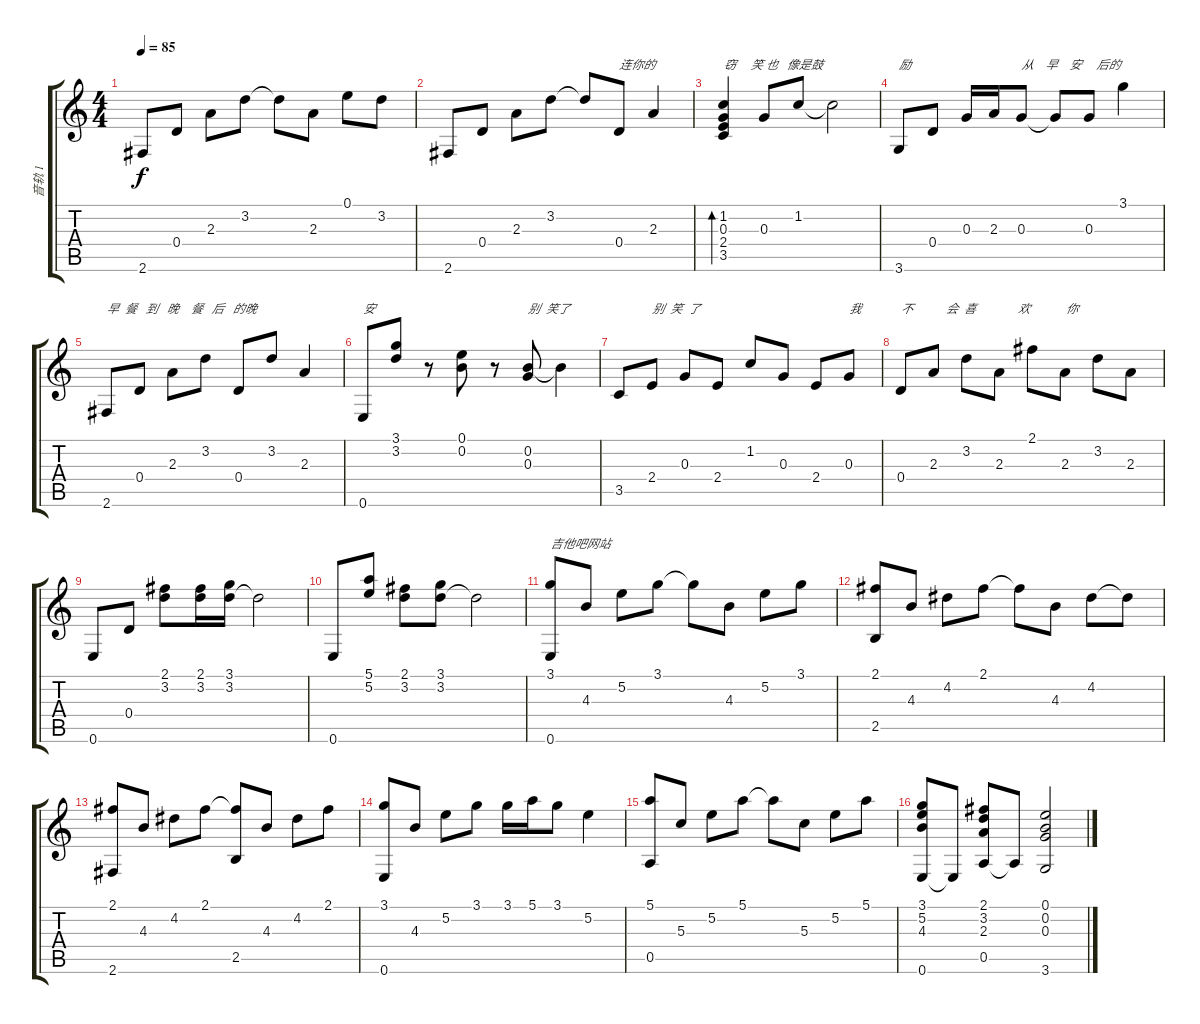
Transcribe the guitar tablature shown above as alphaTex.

\track ("音轨 1" "音轨 1") {instrument acousticguitarsteel}
\staff {score tabs}
\tuning (E4 B3 G3 D3 A2 E2) {hide}
\ts (4 4)
\tempo 85
\clef g2
\ks c
2.6.8{dy f} 0.4.8 2.3.8 3.2.8 3.2{t}.8 2.3.8 0.1.8 3.2.8 |
2.6.8 0.4.8 2.3.8 3.2.8 3.2{t}.8 0.4.8{txt "连你的"} 2.3.4 |
(1.2 0.3 2.4 3.5).4{bd 60 txt "窃     笑 也   像是鼓"} 0.3.8 1.2.8 1.2{t}.2 |
3.6.8{txt "励"} 0.4.8 0.3.16 2.3.16 0.3.8{txt "从    早    安     后的"} 0.3{t}.8 0.3.8 3.1.4 |
2.6.8{txt "早  餐   到   晚    餐   后   的晚"} 0.4.8 2.3.8 3.2.8 0.4.8 3.2.8 2.3.4 |
0.6.8{txt "安"} (3.1 3.2).8 r.8 (0.1 0.2).8 r.8 (0.2 0.3).8{txt "别  笑了"} 0.2{t}.4 |
3.5.8 2.4.8{txt "别  笑  了"} 0.3.8 2.4.8 1.2.8 0.3.8 2.4.8 0.3.8{txt "我"} |
0.4.8{txt "不           会  喜              欢            你"} 2.3.8 3.2.8 2.3.8 2.1.8 2.3.8 3.2.8 2.3.8 |
0.6.8 0.4.8 (2.1 3.2).8 (2.1 3.2).16 (3.1 3.2).16 3.2{t}.2 |
0.6.8 (5.1 5.2).8 (2.1 3.2).8 (3.1 3.2).8 3.2{t}.2 |
(3.1 0.6).8{txt "吉他吧网站"} 4.3.8 5.2.8 3.1.8 3.1{t}.8 4.3.8 5.2.8 3.1.8 |
(2.1 2.5).8 4.3.8 4.2.8 2.1.8 2.1{t}.8 4.3.8 4.2.8 4.2{t}.8 |
(2.1 2.6).8 4.3.8 4.2.8 2.1.8 (2.1{t} 2.5).8 4.3.8 4.2.8 2.1.8 |
(3.1 0.6).8 4.3.8 5.2.8 3.1.8 3.1.16 5.1.16 3.1.8 5.2.4 |
(5.1 0.5).8 5.3.8 5.2.8 5.1.8 5.1{t}.8 5.3.8 5.2.8 5.1.8 |
(3.1 5.2 4.3 0.6).8 0.6{t}.8 (2.1 3.2 2.3 0.5).8 0.5{t}.8 (0.1 0.2 0.3 3.6).2
